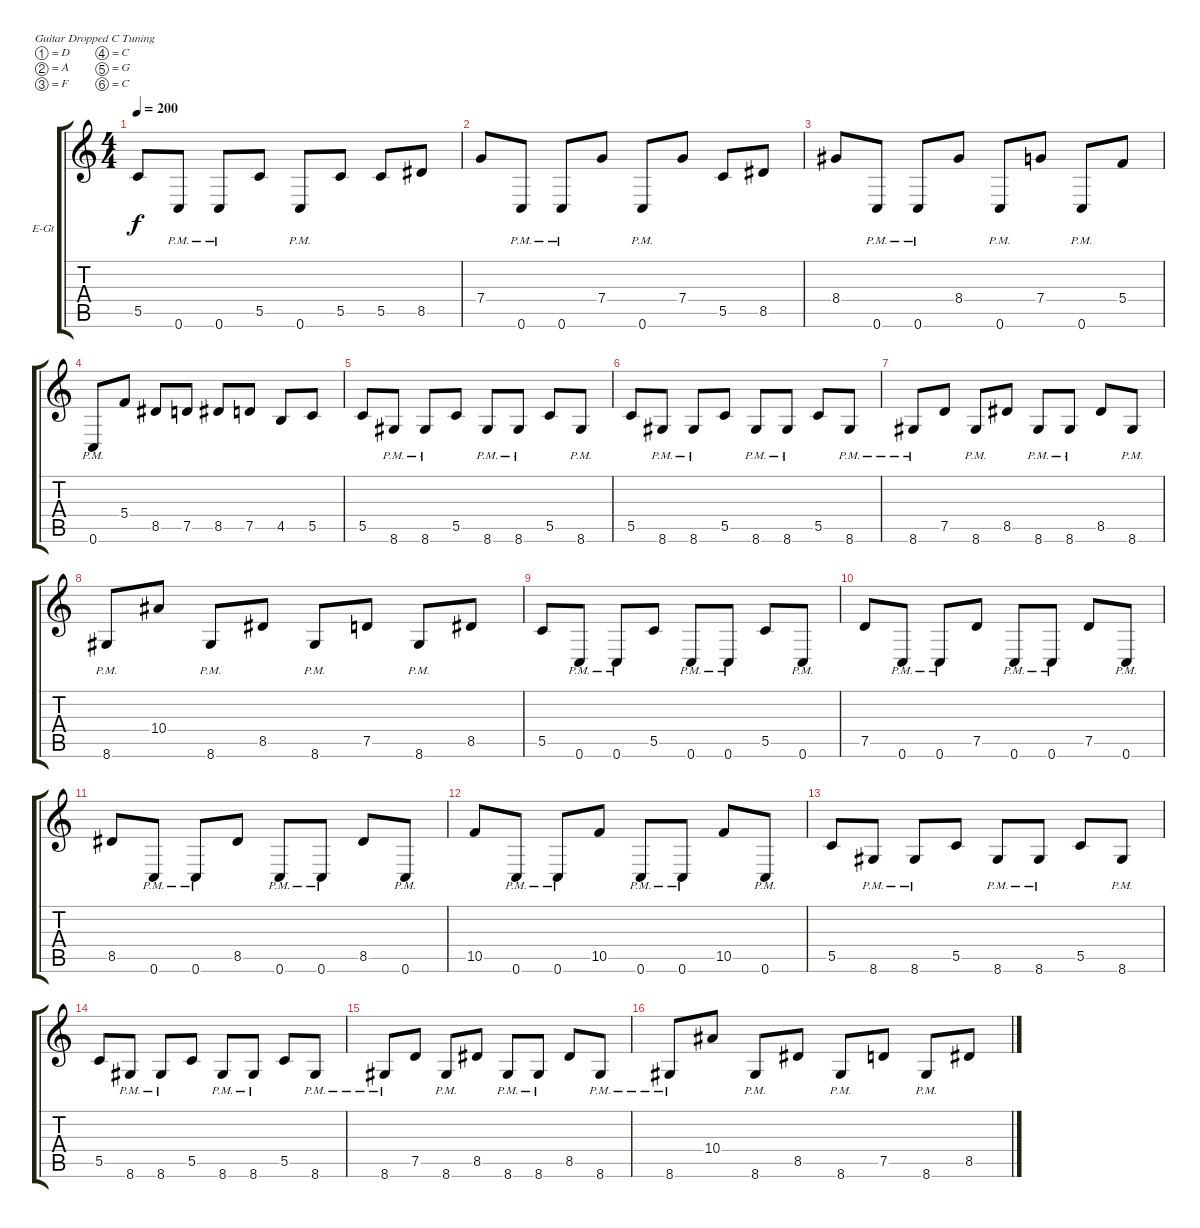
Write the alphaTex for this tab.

\defaultSystemsLayout 4
\bracketExtendMode groupsimilarinstruments
\firstSystemTrackNameOrientation horizontal
\otherSystemsTrackNameOrientation horizontal
\track ("Guitar 2" "E-Gt") {instrument distortionguitar}
\staff {score tabs}
\tuning (D4 A3 F3 C3 G2 C2)
\ts (4 4)
\tempo 200
\clef g2
\ks c
5.5.8{dy f} 0.6{pm}.8 0.6{pm}.8 5.5.8 0.6{pm}.8 5.5.8 5.5.8 8.5.8 |
7.4.8 0.6{pm}.8 0.6{pm}.8 7.4.8 0.6{pm}.8 7.4.8 5.5.8 8.5.8 |
8.4.8 0.6{pm}.8 0.6{pm}.8 8.4.8 0.6{pm}.8 7.4.8 0.6{pm}.8 5.4.8 |
0.6{pm}.8 5.4.8 8.5.8 7.5.8 8.5.8 7.5.8 4.5.8 5.5.8 |
5.5.8 8.6{pm}.8 8.6{pm}.8 5.5.8 8.6{pm}.8 8.6{pm}.8 5.5.8 8.6{pm}.8 |
5.5.8 8.6{pm}.8 8.6{pm}.8 5.5.8 8.6{pm}.8 8.6{pm}.8 5.5.8 8.6{pm}.8 |
8.6{pm}.8 7.5.8 8.6{pm}.8 8.5.8 8.6{pm}.8 8.6{pm}.8 8.5.8 8.6{pm}.8 |
8.6{pm}.8 10.4.8 8.6{pm}.8 8.5.8 8.6{pm}.8 7.5.8 8.6{pm}.8 8.5.8 |
5.5.8 0.6{pm}.8 0.6{pm}.8 5.5.8 0.6{pm}.8 0.6{pm}.8 5.5.8 0.6{pm}.8 |
7.5.8 0.6{pm}.8 0.6{pm}.8 7.5.8 0.6{pm}.8 0.6{pm}.8 7.5.8 0.6{pm}.8 |
8.5.8 0.6{pm}.8 0.6{pm}.8 8.5.8 0.6{pm}.8 0.6{pm}.8 8.5.8 0.6{pm}.8 |
10.5.8 0.6{pm}.8 0.6{pm}.8 10.5.8 0.6{pm}.8 0.6{pm}.8 10.5.8 0.6{pm}.8 |
5.5.8 8.6{pm}.8 8.6{pm}.8 5.5.8 8.6{pm}.8 8.6{pm}.8 5.5.8 8.6{pm}.8 |
5.5.8 8.6{pm}.8 8.6{pm}.8 5.5.8 8.6{pm}.8 8.6{pm}.8 5.5.8 8.6{pm}.8 |
8.6{pm}.8 7.5.8 8.6{pm}.8 8.5.8 8.6{pm}.8 8.6{pm}.8 8.5.8 8.6{pm}.8 |
8.6{pm}.8 10.4.8 8.6{pm}.8 8.5.8 8.6{pm}.8 7.5.8 8.6{pm}.8 8.5.8
